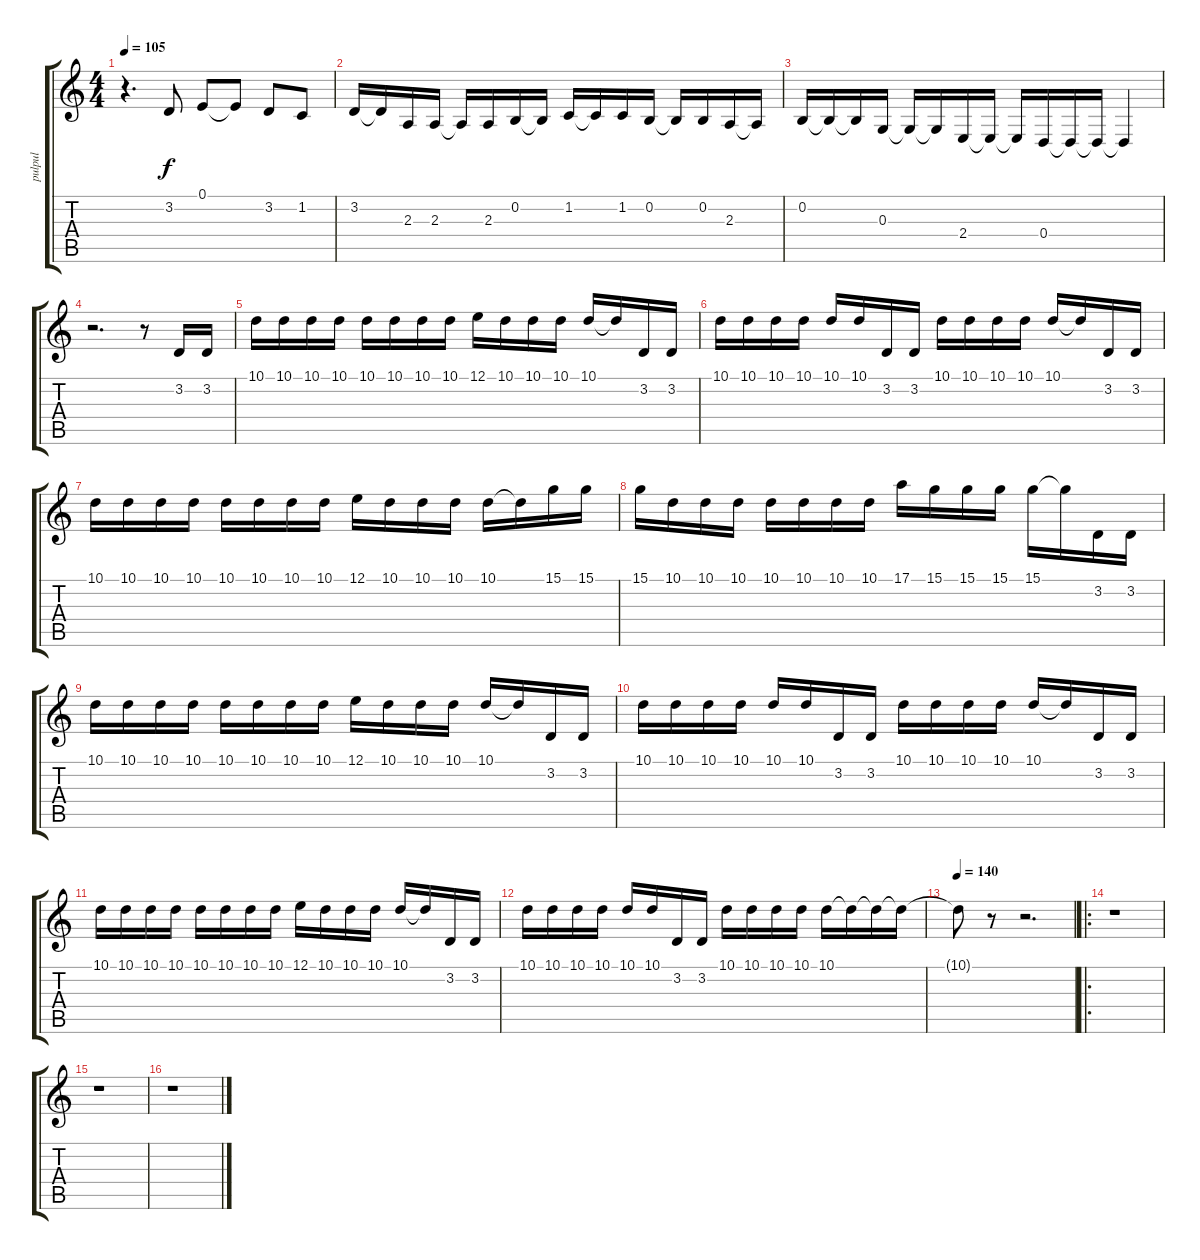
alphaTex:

\track ("pulpul" "pulpul") {instrument accordion}
\staff {score tabs}
\tuning (E4 B3 G3 D3 A2 E2) {hide}
\ts (4 4)
\tempo 105
\clef g2
\ks c
r.4{d dy f} 3.2.8 0.1.8 0.1{t}.8 3.2.8 1.2.8 |
3.2.16 3.2{t}.16 2.3.16 2.3.16 2.3{t}.16 2.3.16 0.2.16 0.2{t}.16 1.2.16 1.2{t}.16 1.2.16 0.2.16 0.2{t}.16 0.2.16 2.3.16 2.3{t}.16 |
0.2.16 0.2{t}.16 0.2{t}.16 0.3.16 0.3{t}.16 0.3{t}.16 2.4.16 2.4{t}.16 2.4{t}.16 0.4.16 0.4{t}.16 0.4{t}.16 0.4{t}.4 |
r.2{d} r.8 3.2.16 3.2.16 |
10.1.16 10.1.16 10.1.16 10.1.16 10.1.16 10.1.16 10.1.16 10.1.16 12.1.16 10.1.16 10.1.16 10.1.16 10.1.16 10.1{t}.16 3.2.16 3.2.16 |
10.1.16 10.1.16 10.1.16 10.1.16 10.1.16 10.1.16 3.2.16 3.2.16 10.1.16 10.1.16 10.1.16 10.1.16 10.1.16 10.1{t}.16 3.2.16 3.2.16 |
10.1.16 10.1.16 10.1.16 10.1.16 10.1.16 10.1.16 10.1.16 10.1.16 12.1.16 10.1.16 10.1.16 10.1.16 10.1.16 10.1{t}.16 15.1.16 15.1.16 |
15.1.16 10.1.16 10.1.16 10.1.16 10.1.16 10.1.16 10.1.16 10.1.16 17.1.16 15.1.16 15.1.16 15.1.16 15.1.16 15.1{t}.16 3.2.16 3.2.16 |
10.1.16 10.1.16 10.1.16 10.1.16 10.1.16 10.1.16 10.1.16 10.1.16 12.1.16 10.1.16 10.1.16 10.1.16 10.1.16 10.1{t}.16 3.2.16 3.2.16 |
10.1.16 10.1.16 10.1.16 10.1.16 10.1.16 10.1.16 3.2.16 3.2.16 10.1.16 10.1.16 10.1.16 10.1.16 10.1.16 10.1{t}.16 3.2.16 3.2.16 |
10.1.16 10.1.16 10.1.16 10.1.16 10.1.16 10.1.16 10.1.16 10.1.16 12.1.16 10.1.16 10.1.16 10.1.16 10.1.16 10.1{t}.16 3.2.16 3.2.16 |
10.1.16 10.1.16 10.1.16 10.1.16 10.1.16 10.1.16 3.2.16 3.2.16 10.1.16 10.1.16 10.1.16 10.1.16 10.1.16 10.1{t}.16 10.1{t}.16 10.1{t}.16 |
\tempo 140
10.1{t}.8 r.8 r.2{d} |
\ro
r.1 |
r.1 |
r.1
